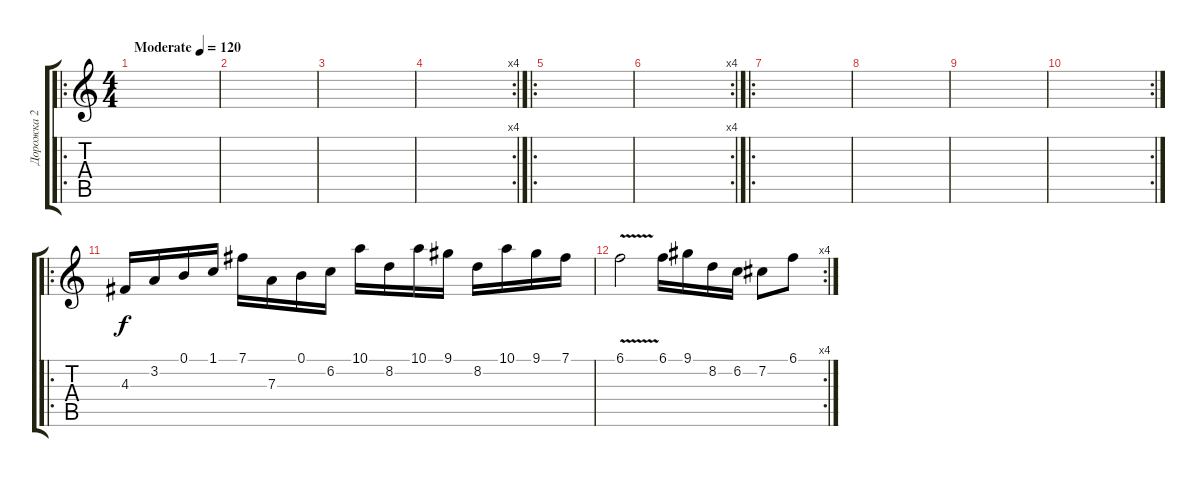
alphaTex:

\track ("Дорожка 2" "Дорожка 2") {instrument overdrivenguitar}
\staff {score tabs}
\tuning (B3 Gb3 D3 A2 E2 B1) {hide}
\ro
\ts (4 4)
\tempo (120 "Moderate")
\clef g2
\ks c
|
|
|
\rc 4
|
\ro
|
\rc 4
|
\ro
|
|
|
\rc 2
|
\ro
4.3.16 3.2.16 0.1.16 1.1.16 7.1.16 7.3.16 0.1.16 6.2.16 10.1.16 8.2.16 10.1.16 9.1.16 8.2.16 10.1.16 9.1.16 7.1.16 |
\rc 4
6.1{v}.2 6.1.16 9.1.16 8.2.16 6.2.16 7.2.8 6.1.8
